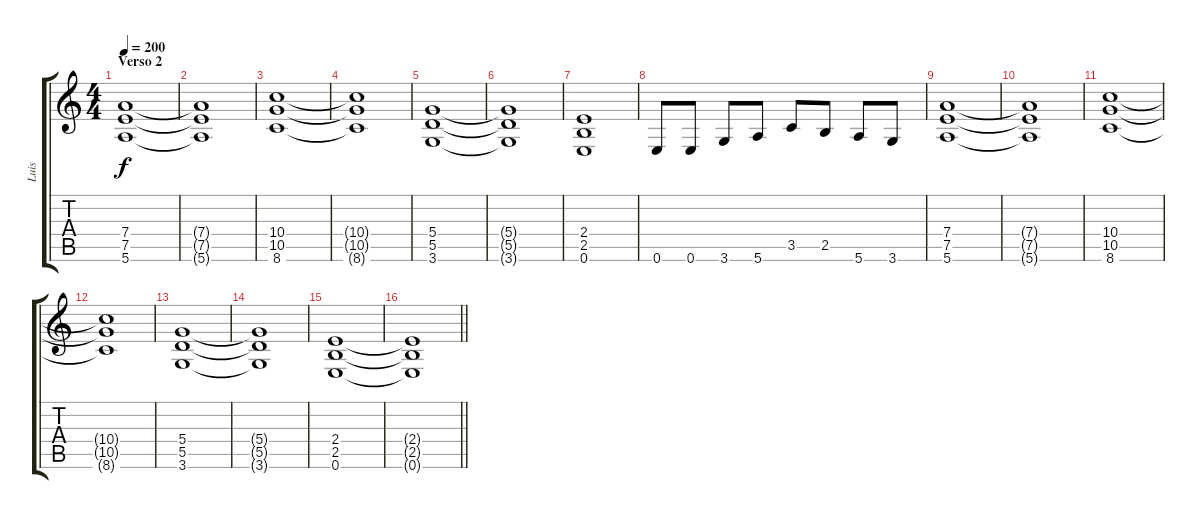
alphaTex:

\track ("Luis" "Luis") {instrument distortionguitar}
\staff {score tabs}
\tuning (E4 B3 G3 D3 A2 E2) {hide}
\ts (4 4)
\section ("" "Verso 2")
\tempo 200
\clef g2
\ks c
(7.4 7.5 5.6).1{dy f} |
(7.4{t} 7.5{t} 5.6{t}).1 |
(10.4 10.5 8.6).1 |
(10.4{t} 10.5{t} 8.6{t}).1 |
(5.4 5.5 3.6).1 |
(5.4{t} 5.5{t} 3.6{t}).1 |
(2.4 2.5 0.6).1 |
0.6.8 0.6.8 3.6.8 5.6.8 3.5.8 2.5.8 5.6.8 3.6.8 |
(7.4 7.5 5.6).1 |
(7.4{t} 7.5{t} 5.6{t}).1 |
(10.4 10.5 8.6).1 |
(10.4{t} 10.5{t} 8.6{t}).1 |
(5.4 5.5 3.6).1 |
(5.4{t} 5.5{t} 3.6{t}).1 |
(2.4 2.5 0.6).1 |
\barLineRight lightlight
(2.4{t} 2.5{t} 0.6{t}).1
